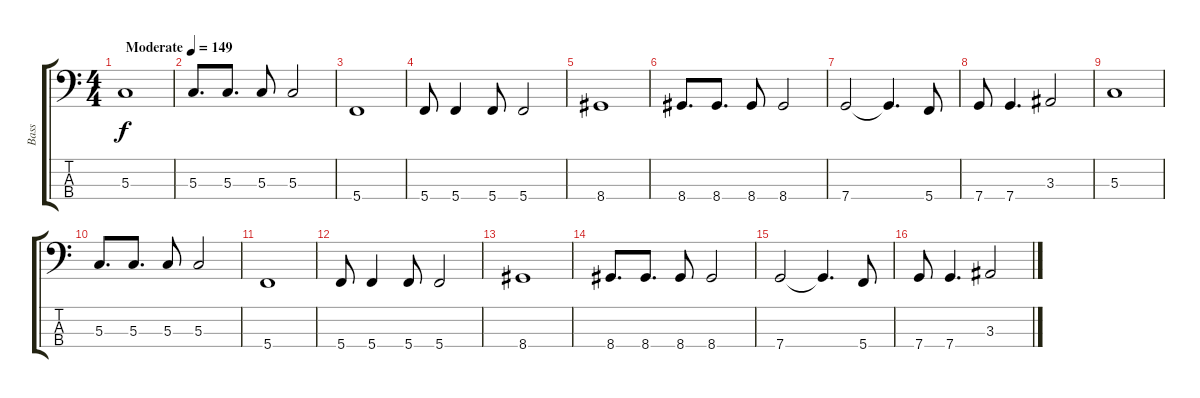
\track ("Bass" "Bass") {instrument electricbassfinger}
\staff {score tabs}
\tuning (F2 C2 G1 C1) {hide}
\ts (4 4)
\tempo (149 "Moderate")
\clef f4
\ks c
5.3.1{dy f instrument electricbassfinger} |
5.3.8{d} 5.3.8{d} 5.3.8 5.3.2 |
5.4.1 |
5.4.8 5.4.4 5.4.8 5.4.2 |
8.4.1 |
8.4.8{d} 8.4.8{d} 8.4.8 8.4.2 |
7.4.2 7.4{t}.4{d} 5.4.8 |
7.4.8 7.4.4{d} 3.3.2 |
5.3.1 |
5.3.8{d} 5.3.8{d} 5.3.8 5.3.2 |
5.4.1 |
5.4.8 5.4.4 5.4.8 5.4.2 |
8.4.1 |
8.4.8{d} 8.4.8{d} 8.4.8 8.4.2 |
7.4.2 7.4{t}.4{d} 5.4.8 |
7.4.8 7.4.4{d} 3.3.2
